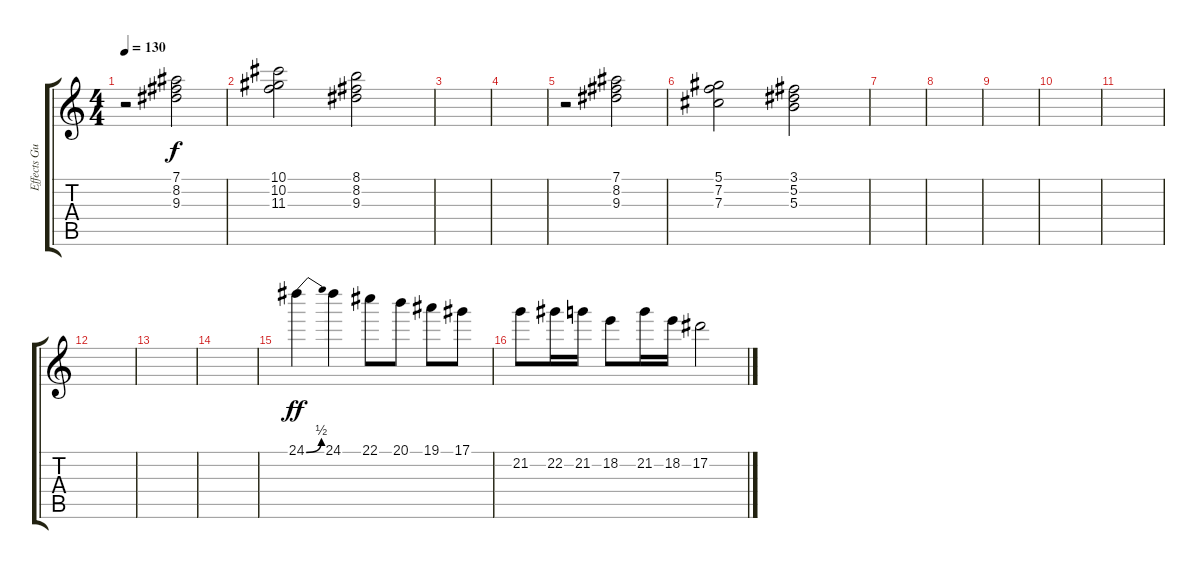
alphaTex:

\track ("Effects Guitar" "Effects Gu") {instrument electricguitarclean}
\staff {score tabs}
\tuning (Eb4 Bb3 Gb3 Db3 Ab2 Eb2) {hide}
\ts (4 4)
\tempo 130
\clef g2
\ks c
r.2{dy f} (7.1 8.2 9.3).2 |
(10.1 10.2 11.3).2 (8.1 8.2 9.3).2 |
|
|
r.2 (7.1 8.2 9.3).2 |
(5.1 7.2 7.3).2 (3.1 5.2 5.3).2 |
|
|
|
|
|
|
|
|
24.1{be (bend 0 0 60 2)}.4{dy ff instrument distortionguitar} 24.1.4 22.1.8 20.1.8 19.1.8 17.1.8 |
21.2.8 22.2.16 21.2.16 18.2.8 21.2.16 18.2.16 17.2.2
